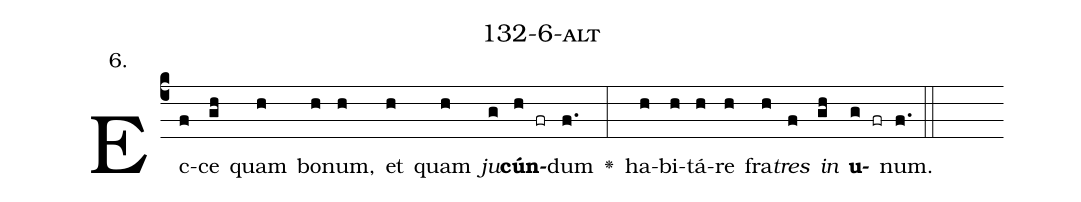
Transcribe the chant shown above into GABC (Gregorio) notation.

name: 132-6-alt;
annotation: 6.;
%%
(c4)Ec(f)ce(gh) quam(h) bo(h)num,(h) et(h) quam(h) <i>ju</i>(g)<b>cún</b>(h fr)dum(f.) <v>\greheightstar</v>(:) ha(h)bi(h)tá(h)re(h) fra(h)<i>tres</i>(f) <i>in</i>(gh) <b>u</b>(g fr)num.(f.) (::)


%E(h) u(h) o(f) u(gh) a(g) e.(f.) (::)
